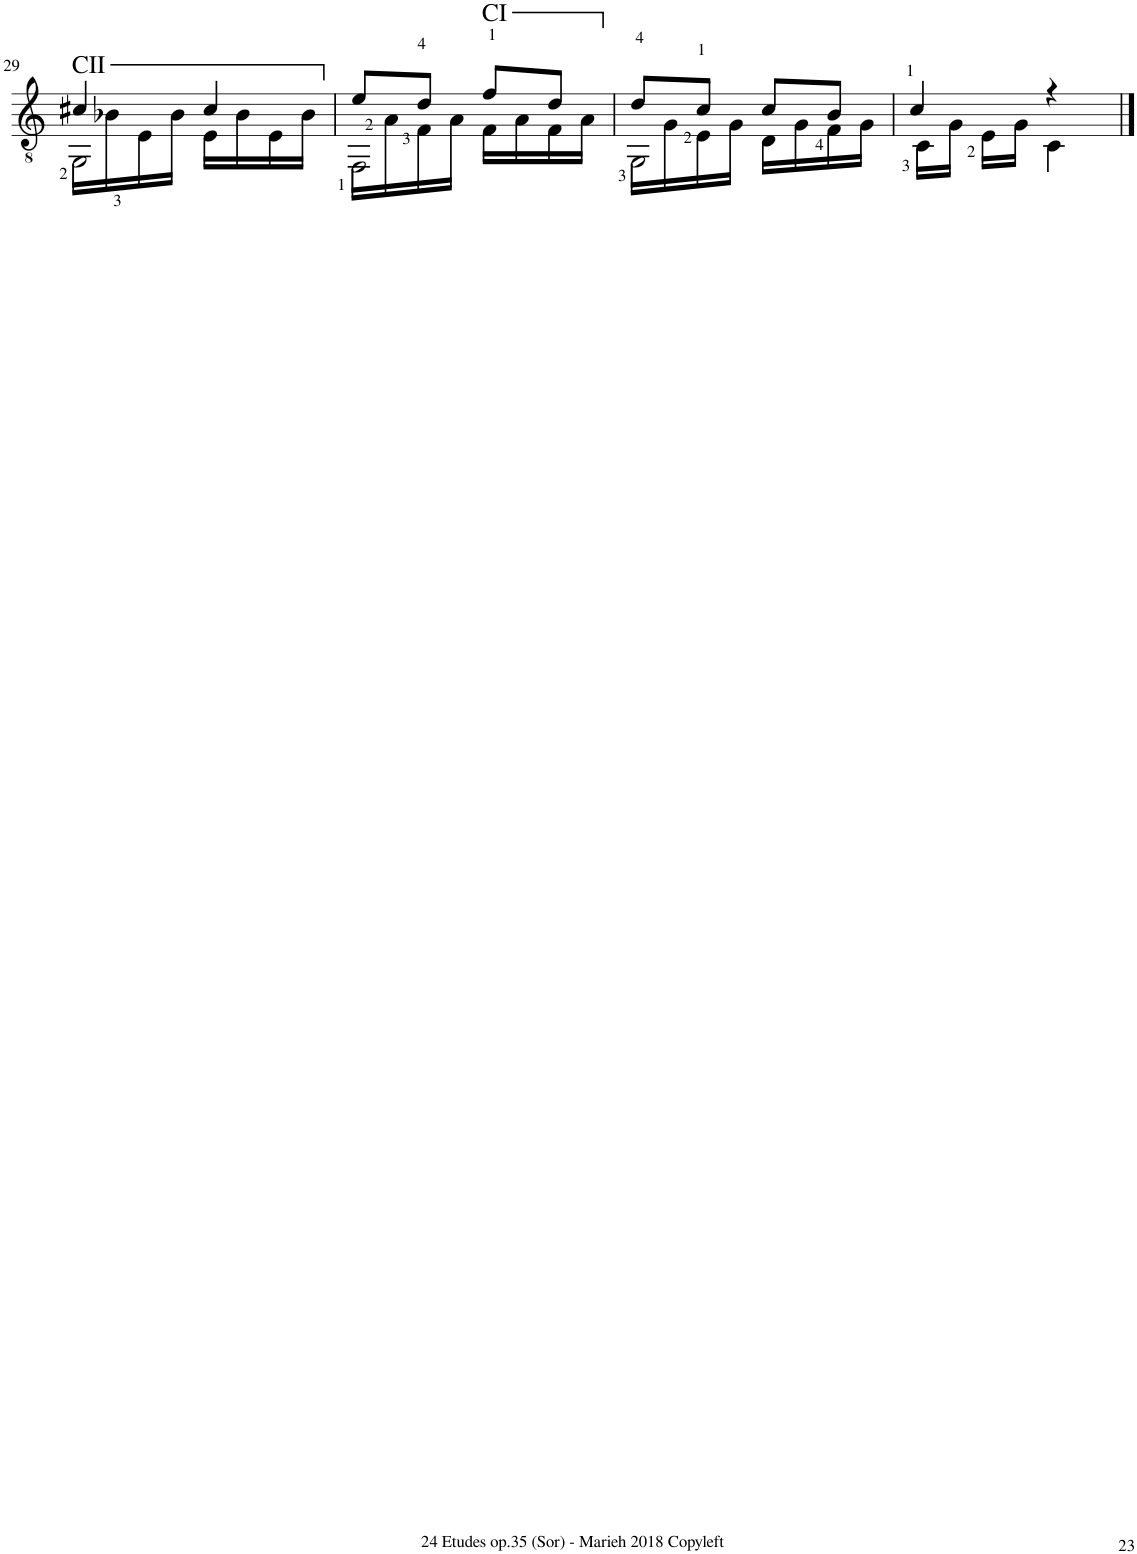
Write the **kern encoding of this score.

**kern
*part1
*staff1
*I"Guitare classique
!!LO:PB:g=z
*clefGv2
*k[]
*M2/4
=29
*^
*	*^
!LO:TX:a:t=CII	!	!
4c#X/	16GG\LL	2GG\
.	16B-X\	.
.	16E\	.
.	16B-\JJ	.
4c#/	16E\LL	.
.	16B-\	.
.	16E\	.
.	16B-\JJ	.
=30	=30	=30
8e/L	16FF\LL	2FF\
.	16A\	.
8d/J	16F\	.
.	16A\JJ	.
!LO:TX:a:t=CI	!	!
8f/L	16F\LL	.
.	16A\	.
8d/J	16F\	.
.	16A\JJ	.
=31	=31	=31
8d/L	16GG\LL	2GG\
.	16G\	.
8c/J	16E\	.
.	16G\JJ	.
8c/L	16D\LL	.
.	16G\	.
8B/J	16F\	.
.	16G\JJ	.
=32	=32	=32
4c/	16C\LL	4C\
.	16G\JJ	.
.	16E\LL	.
.	16G\JJ	.
4r	4ryy	4C\
*v	*v	*v
==
*-
